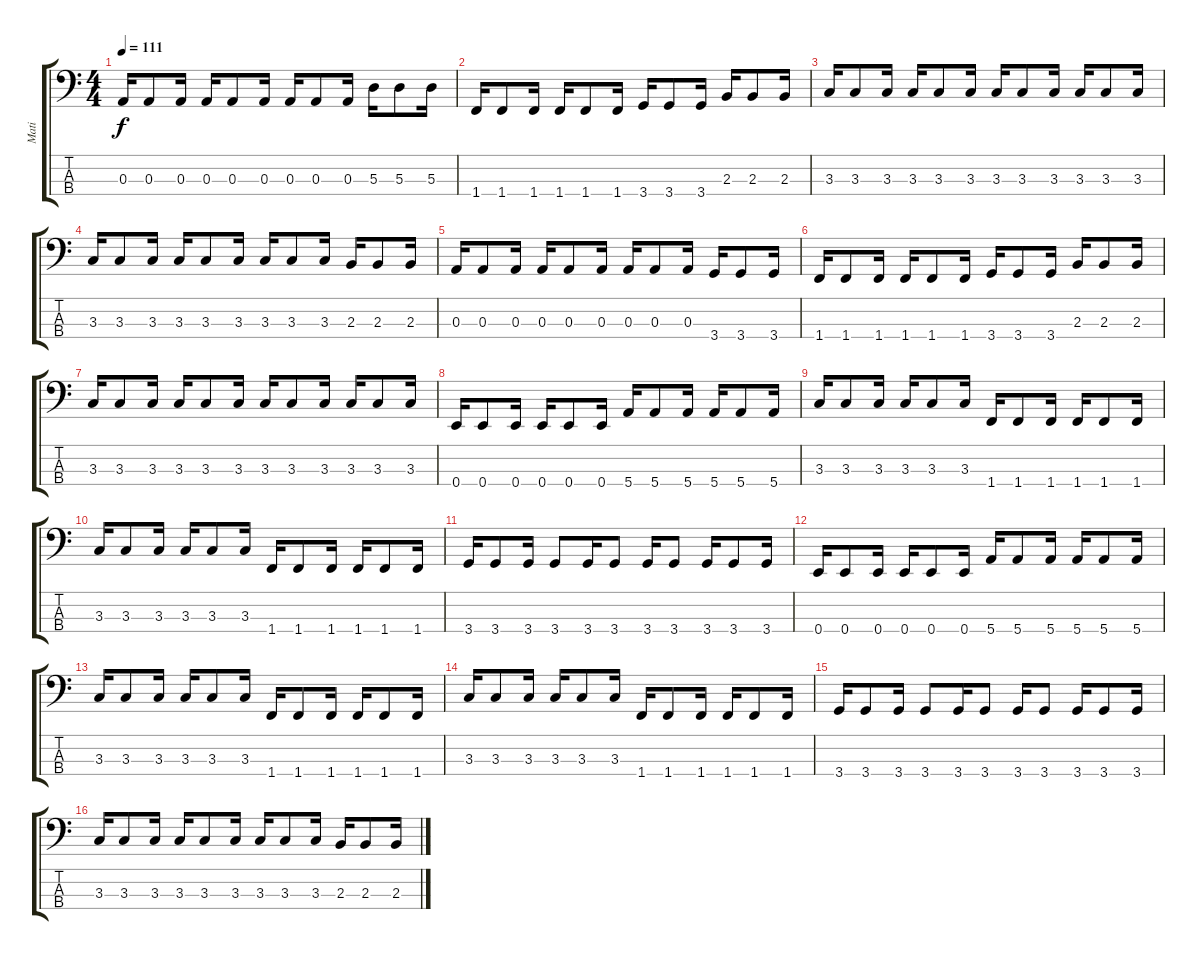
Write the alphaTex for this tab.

\track ("Mati" "Mati") {instrument electricbasspick}
\staff {score tabs}
\tuning (G2 D2 A1 E1) {hide}
\ts (4 4)
\tempo 111
\clef f4
\ks c
0.3.16{dy f} 0.3.8 0.3.16 0.3.16 0.3.8 0.3.16 0.3.16 0.3.8 0.3.16 5.3.16 5.3.8 5.3.16 |
1.4.16 1.4.8 1.4.16 1.4.16 1.4.8 1.4.16 3.4.16 3.4.8 3.4.16 2.3.16 2.3.8 2.3.16 |
3.3.16 3.3.8 3.3.16 3.3.16 3.3.8 3.3.16 3.3.16 3.3.8 3.3.16 3.3.16 3.3.8 3.3.16 |
3.3.16 3.3.8 3.3.16 3.3.16 3.3.8 3.3.16 3.3.16 3.3.8 3.3.16 2.3.16 2.3.8 2.3.16 |
0.3.16 0.3.8 0.3.16 0.3.16 0.3.8 0.3.16 0.3.16 0.3.8 0.3.16 3.4.16 3.4.8 3.4.16 |
1.4.16 1.4.8 1.4.16 1.4.16 1.4.8 1.4.16 3.4.16 3.4.8 3.4.16 2.3.16 2.3.8 2.3.16 |
3.3.16 3.3.8 3.3.16 3.3.16 3.3.8 3.3.16 3.3.16 3.3.8 3.3.16 3.3.16 3.3.8 3.3.16 |
0.4.16 0.4.8 0.4.16 0.4.16 0.4.8 0.4.16 5.4.16 5.4.8 5.4.16 5.4.16 5.4.8 5.4.16 |
3.3.16 3.3.8 3.3.16 3.3.16 3.3.8 3.3.16 1.4.16 1.4.8 1.4.16 1.4.16 1.4.8 1.4.16 |
3.3.16 3.3.8 3.3.16 3.3.16 3.3.8 3.3.16 1.4.16 1.4.8 1.4.16 1.4.16 1.4.8 1.4.16 |
3.4.16 3.4.8 3.4.16 3.4.8 3.4.16 3.4.8 3.4.16 3.4.8 3.4.16 3.4.8 3.4.16 |
0.4.16 0.4.8 0.4.16 0.4.16 0.4.8 0.4.16 5.4.16 5.4.8 5.4.16 5.4.16 5.4.8 5.4.16 |
3.3.16 3.3.8 3.3.16 3.3.16 3.3.8 3.3.16 1.4.16 1.4.8 1.4.16 1.4.16 1.4.8 1.4.16 |
3.3.16 3.3.8 3.3.16 3.3.16 3.3.8 3.3.16 1.4.16 1.4.8 1.4.16 1.4.16 1.4.8 1.4.16 |
3.4.16 3.4.8 3.4.16 3.4.8 3.4.16 3.4.8 3.4.16 3.4.8 3.4.16 3.4.8 3.4.16 |
3.3.16 3.3.8 3.3.16 3.3.16 3.3.8 3.3.16 3.3.16 3.3.8 3.3.16 2.3.16 2.3.8 2.3.16
